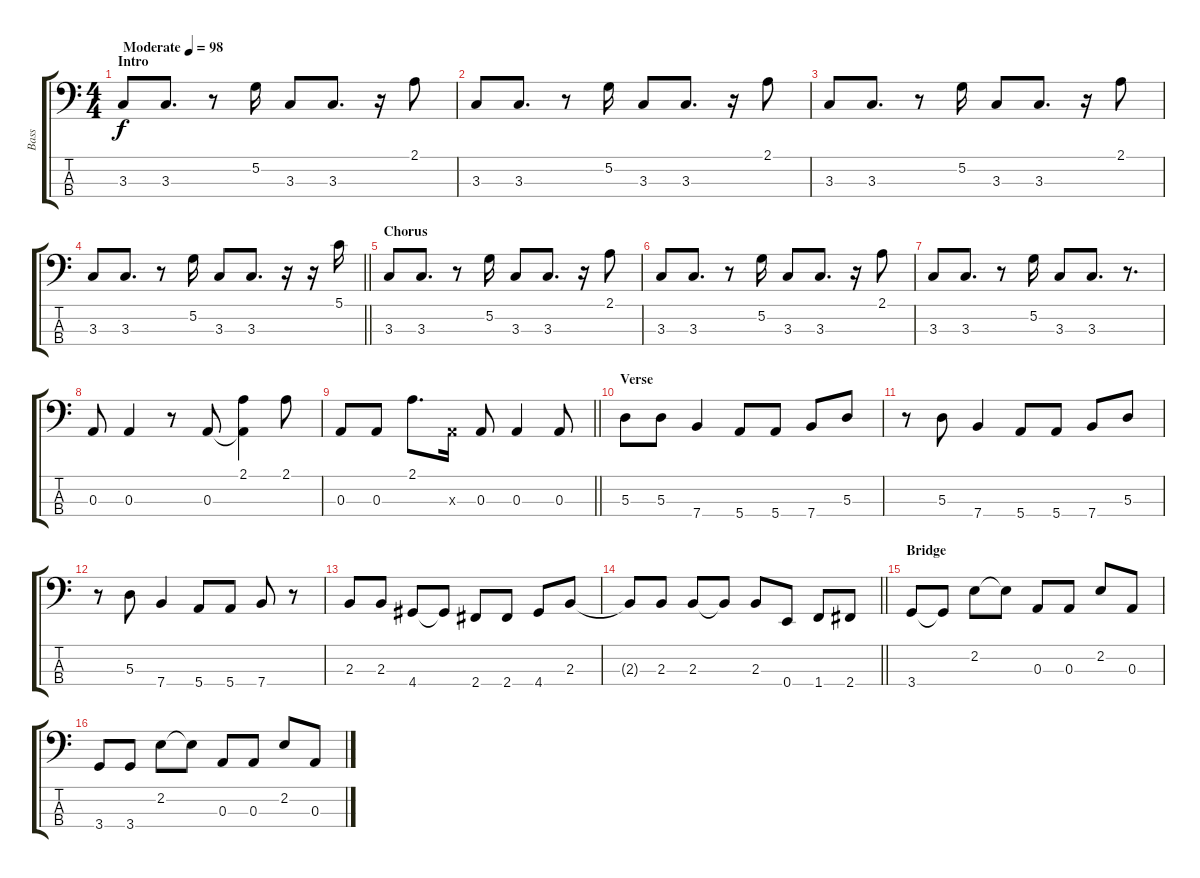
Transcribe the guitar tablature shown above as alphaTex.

\track ("Bass" "Bass") {instrument electricbassfinger}
\staff {score tabs}
\tuning (G2 D2 A1 E1) {hide}
\ts (4 4)
\section ("" "Intro")
\tempo (98 "Moderate")
\clef f4
\ks c
3.3.8{dy f instrument electricbassfinger} 3.3.8{d} r.8 5.2.16 3.3.8 3.3.8{d} r.16 2.1.8 |
3.3.8 3.3.8{d} r.8 5.2.16 3.3.8 3.3.8{d} r.16 2.1.8 |
3.3.8 3.3.8{d} r.8 5.2.16 3.3.8 3.3.8{d} r.16 2.1.8 |
\barLineRight lightlight
3.3.8 3.3.8{d} r.8 5.2.16 3.3.8 3.3.8{d} r.16 r.16 5.1.16 |
\section ("" "Chorus")
3.3.8 3.3.8{d} r.8 5.2.16 3.3.8 3.3.8{d} r.16 2.1.8 |
3.3.8 3.3.8{d} r.8 5.2.16 3.3.8 3.3.8{d} r.16 2.1.8 |
3.3.8 3.3.8{d} r.8 5.2.16 3.3.8 3.3.8{d} r.8{d} |
0.3.8 0.3.4 r.8 0.3.8 (2.1 0.3{t}).4 2.1.8 |
\barLineRight lightlight
0.3.8 0.3.8 2.1.8{d} 0.3{x}.16 0.3.8 0.3.4 0.3.8 |
\section ("" "Verse")
5.3.8 5.3.8 7.4.4 5.4.8 5.4.8 7.4.8 5.3.8 |
r.8 5.3.8 7.4.4 5.4.8 5.4.8 7.4.8 5.3.8 |
r.8 5.3.8 7.4.4 5.4.8 5.4.8 7.4.8 r.8 |
2.3.8 2.3.8 4.4.8 4.4{t}.8 2.4.8 2.4.8 4.4.8 2.3.8 |
\barLineRight lightlight
2.3{t}.8 2.3.8 2.3.8 2.3{t}.8 2.3.8 0.4.8 1.4.8 2.4.8 |
\section ("" "Bridge")
3.4.8 3.4{t}.8 2.2.8 2.2{t}.8 0.3.8 0.3.8 2.2.8 0.3.8 |
3.4.8 3.4.8 2.2.8 2.2{t}.8 0.3.8 0.3.8 2.2.8 0.3.8
